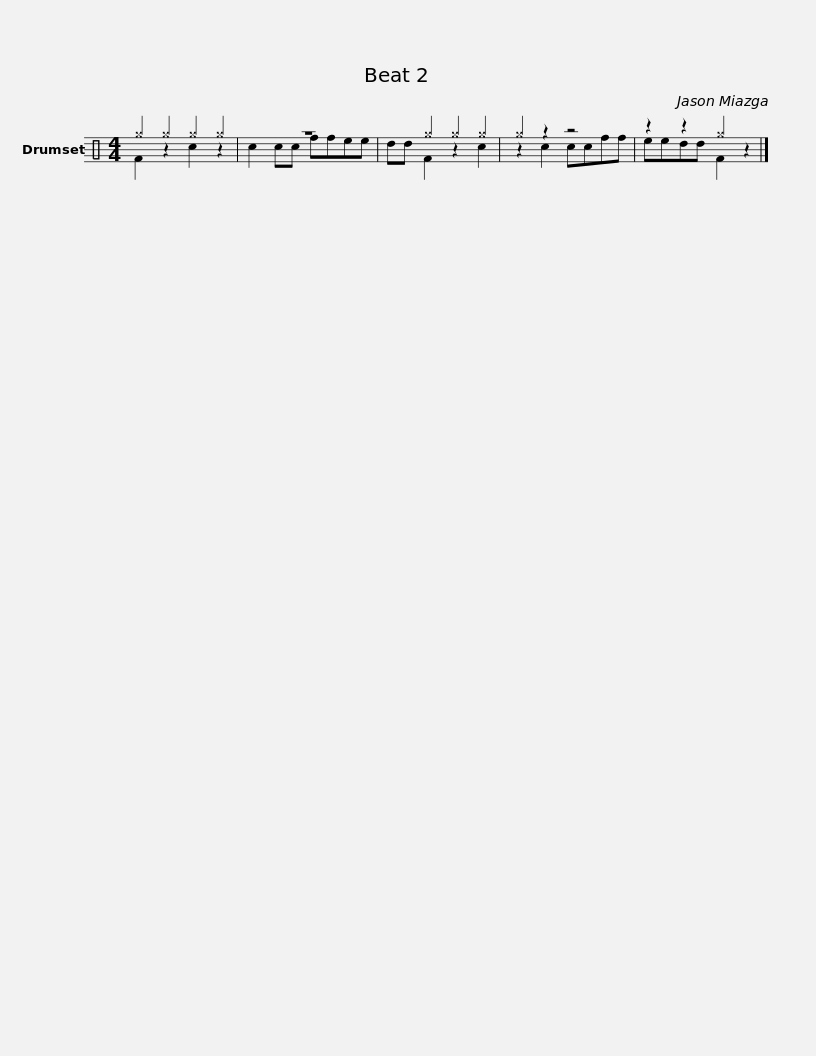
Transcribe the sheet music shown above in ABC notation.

X:1
%%score ( 1 2 )
L:1/8
M:4/4
I:linebreak $
K:C
V:1 perc
K:none
V:2 perc
K:none
V:1
 ^g2 ^g2 ^g2 ^g2 | z8 | x2 ^g2 ^g2 ^g2 | ^g2 z2 z4 | z2 z2 ^g2 x2 |] %5
V:2
 F2 z2 c2 z2 | c2 cc ffee | dd F2 z2 c2 | z2 c2 ccff | eedd F2 z2 |] %5
